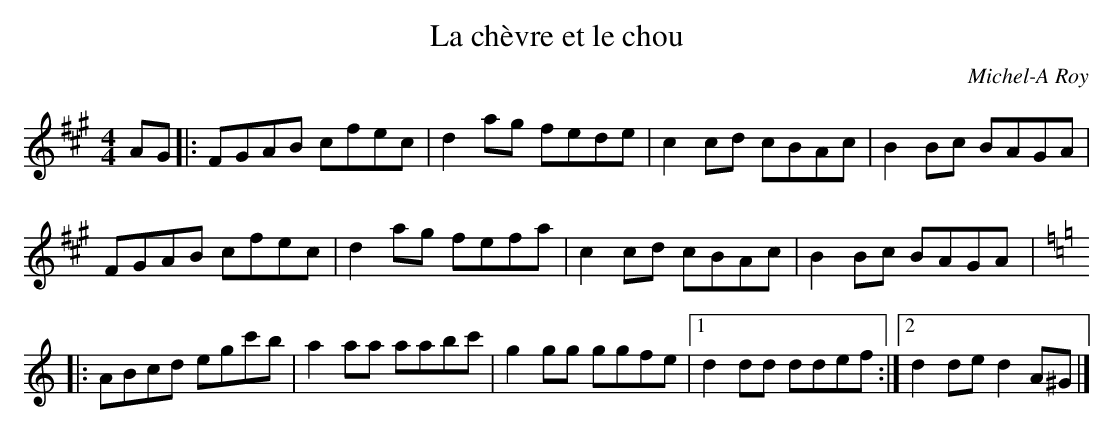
X:1
T:La chèvre et le chou
C:Michel-A Roy
M:4/4
L:1/8
K:A
AG |: FGAB cfec | d2ag fede | c2cd cBAc | B2Bc BAGA |
FGAB cfec | d2ag fefa | c2cd cBAc | B2Bc BAGA |:
K:Am
ABcd egc'b | a2aa aabc' | g2gg ggfe |1 d2dd ddef :|2 d2de d2A^G |]
